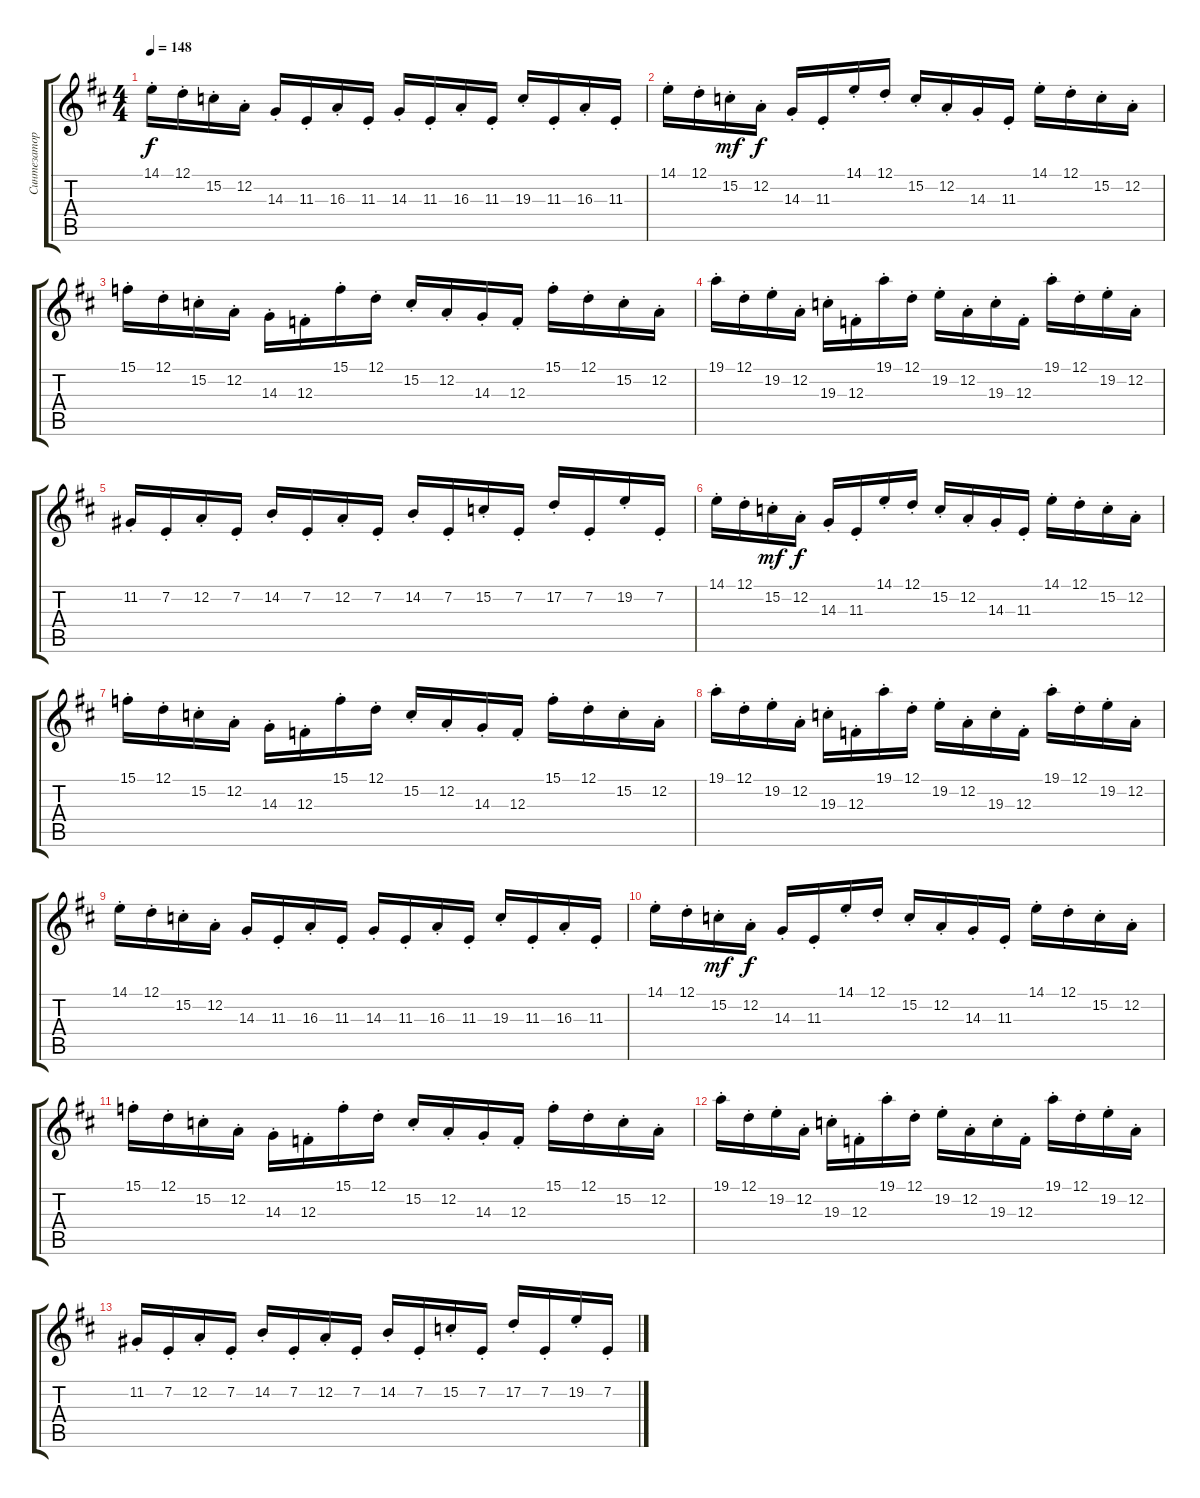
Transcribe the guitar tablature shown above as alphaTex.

\track ("Синтезатор" "Синтезатор") {instrument rockorgan}
\staff {score tabs}
\tuning (D4 A3 F3 C3 G2 D2) {hide}
\ts (4 4)
\tempo 148
\clef g2
\ks bminor
14.1{st}.16{dy f} 12.1{st}.16 15.2{st}.16 12.2{st}.16 14.3{st}.16 11.3{st}.16 16.3{st}.16 11.3{st}.16 14.3{st}.16 11.3{st}.16 16.3{st}.16 11.3{st}.16 19.3{st}.16 11.3{st}.16 16.3{st}.16 11.3{st}.16 |
14.1{st}.16 12.1{st}.16 15.2{st}.16{dy mf} 12.2{st}.16{dy f} 14.3{st}.16 11.3{st}.16 14.1{st}.16 12.1{st}.16 15.2{st}.16 12.2{st}.16 14.3{st}.16 11.3{st}.16 14.1{st}.16 12.1{st}.16 15.2{st}.16 12.2{st}.16 |
15.1{st}.16 12.1{st}.16 15.2{st}.16 12.2{st}.16 14.3{st}.16 12.3{st}.16 15.1{st}.16 12.1{st}.16 15.2{st}.16 12.2{st}.16 14.3{st}.16 12.3{st}.16 15.1{st}.16 12.1{st}.16 15.2{st}.16 12.2{st}.16 |
19.1{st}.16 12.1{st}.16 19.2{st}.16 12.2{st}.16 19.3{st}.16 12.3{st}.16 19.1{st}.16 12.1{st}.16 19.2{st}.16 12.2{st}.16 19.3{st}.16 12.3{st}.16 19.1{st}.16 12.1{st}.16 19.2{st}.16 12.2{st}.16 |
11.2{st}.16 7.2{st}.16 12.2{st}.16 7.2{st}.16 14.2{st}.16 7.2{st}.16 12.2{st}.16 7.2{st}.16 14.2{st}.16 7.2{st}.16 15.2{st}.16 7.2{st}.16 17.2{st}.16 7.2{st}.16 19.2{st}.16 7.2{st}.16 |
14.1{st}.16 12.1{st}.16 15.2{st}.16{dy mf} 12.2{st}.16{dy f} 14.3{st}.16 11.3{st}.16 14.1{st}.16 12.1{st}.16 15.2{st}.16 12.2{st}.16 14.3{st}.16 11.3{st}.16 14.1{st}.16 12.1{st}.16 15.2{st}.16 12.2{st}.16 |
15.1{st}.16 12.1{st}.16 15.2{st}.16 12.2{st}.16 14.3{st}.16 12.3{st}.16 15.1{st}.16 12.1{st}.16 15.2{st}.16 12.2{st}.16 14.3{st}.16 12.3{st}.16 15.1{st}.16 12.1{st}.16 15.2{st}.16 12.2{st}.16 |
19.1{st}.16 12.1{st}.16 19.2{st}.16 12.2{st}.16 19.3{st}.16 12.3{st}.16 19.1{st}.16 12.1{st}.16 19.2{st}.16 12.2{st}.16 19.3{st}.16 12.3{st}.16 19.1{st}.16 12.1{st}.16 19.2{st}.16 12.2{st}.16 |
14.1{st}.16 12.1{st}.16 15.2{st}.16 12.2{st}.16 14.3{st}.16 11.3{st}.16 16.3{st}.16 11.3{st}.16 14.3{st}.16 11.3{st}.16 16.3{st}.16 11.3{st}.16 19.3{st}.16 11.3{st}.16 16.3{st}.16 11.3{st}.16 |
14.1{st}.16 12.1{st}.16 15.2{st}.16{dy mf} 12.2{st}.16{dy f} 14.3{st}.16 11.3{st}.16 14.1{st}.16 12.1{st}.16 15.2{st}.16 12.2{st}.16 14.3{st}.16 11.3{st}.16 14.1{st}.16 12.1{st}.16 15.2{st}.16 12.2{st}.16 |
15.1{st}.16 12.1{st}.16 15.2{st}.16 12.2{st}.16 14.3{st}.16 12.3{st}.16 15.1{st}.16 12.1{st}.16 15.2{st}.16 12.2{st}.16 14.3{st}.16 12.3{st}.16 15.1{st}.16 12.1{st}.16 15.2{st}.16 12.2{st}.16 |
19.1{st}.16 12.1{st}.16 19.2{st}.16 12.2{st}.16 19.3{st}.16 12.3{st}.16 19.1{st}.16 12.1{st}.16 19.2{st}.16 12.2{st}.16 19.3{st}.16 12.3{st}.16 19.1{st}.16 12.1{st}.16 19.2{st}.16 12.2{st}.16 |
11.2{st}.16 7.2{st}.16 12.2{st}.16 7.2{st}.16 14.2{st}.16 7.2{st}.16 12.2{st}.16 7.2{st}.16 14.2{st}.16 7.2{st}.16 15.2{st}.16 7.2{st}.16 17.2{st}.16 7.2{st}.16 19.2{st}.16 7.2{st}.16
